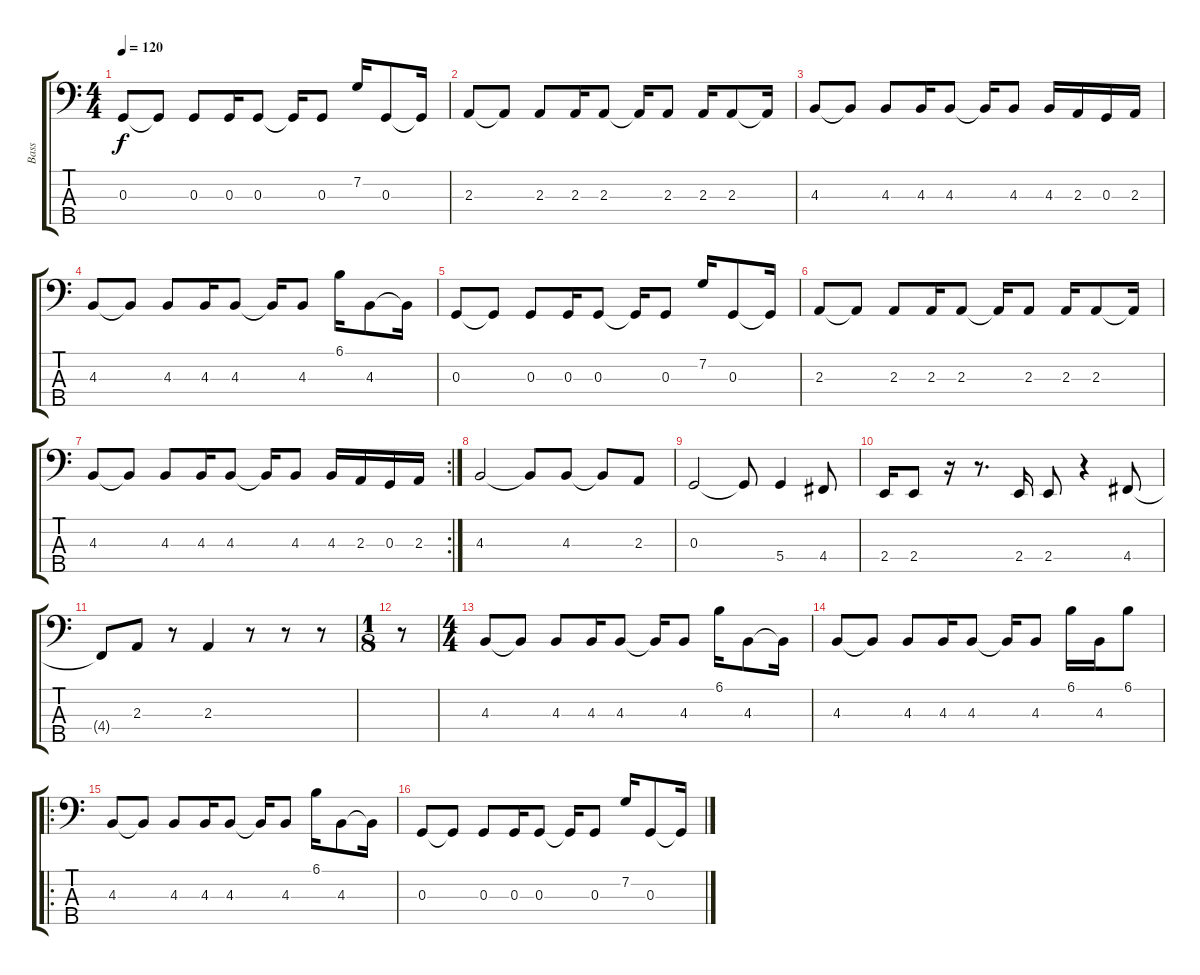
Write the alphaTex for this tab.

\track ("Bass" "Bass") {instrument slapbass2}
\staff {score tabs}
\tuning (F2 C2 G1 D1 A0) {hide}
\ts (4 4)
\tempo 120
\clef f4
\ks c
0.3.8{dy f} 0.3{t}.8 0.3.8 0.3.16 0.3.8 0.3{t}.16 0.3.8 7.2.16 0.3.8 0.3{t}.16 |
2.3.8 2.3{t}.8 2.3.8 2.3.16 2.3.8 2.3{t}.16 2.3.8 2.3.16 2.3.8 2.3{t}.16 |
4.3.8 4.3{t}.8 4.3.8 4.3.16 4.3.8 4.3{t}.16 4.3.8 4.3.16 2.3.16 0.3.16 2.3.16 |
4.3.8 4.3{t}.8 4.3.8 4.3.16 4.3.8 4.3{t}.16 4.3.8 6.1.16 4.3.8 4.3{t}.16 |
0.3.8 0.3{t}.8 0.3.8 0.3.16 0.3.8 0.3{t}.16 0.3.8 7.2.16 0.3.8 0.3{t}.16 |
2.3.8 2.3{t}.8 2.3.8 2.3.16 2.3.8 2.3{t}.16 2.3.8 2.3.16 2.3.8 2.3{t}.16 |
\rc 2
4.3.8 4.3{t}.8 4.3.8 4.3.16 4.3.8 4.3{t}.16 4.3.8 4.3.16 2.3.16 0.3.16 2.3.16 |
4.3.2 4.3{t}.8 4.3.8 4.3{t}.8 2.3.8 |
0.3.2 0.3{t}.8 5.4.4 4.4.8 |
2.4.16 2.4.8 r.16 r.8{d} 2.4.16 2.4.8 r.4 4.4.8 |
4.4{t}.8 2.3.8 r.8 2.3.4 r.8 r.8 r.8 |
\ts (1 8)
r.8 |
\ts (4 4)
4.3.8 4.3{t}.8 4.3.8 4.3.16 4.3.8 4.3{t}.16 4.3.8 6.1.16 4.3.8 4.3{t}.16 |
4.3.8 4.3{t}.8 4.3.8 4.3.16 4.3.8 4.3{t}.16 4.3.8 6.1.16 4.3.16 6.1.8 |
\ro
4.3.8 4.3{t}.8 4.3.8 4.3.16 4.3.8 4.3{t}.16 4.3.8 6.1.16 4.3.8 4.3{t}.16 |
0.3.8 0.3{t}.8 0.3.8 0.3.16 0.3.8 0.3{t}.16 0.3.8 7.2.16 0.3.8 0.3{t}.16
